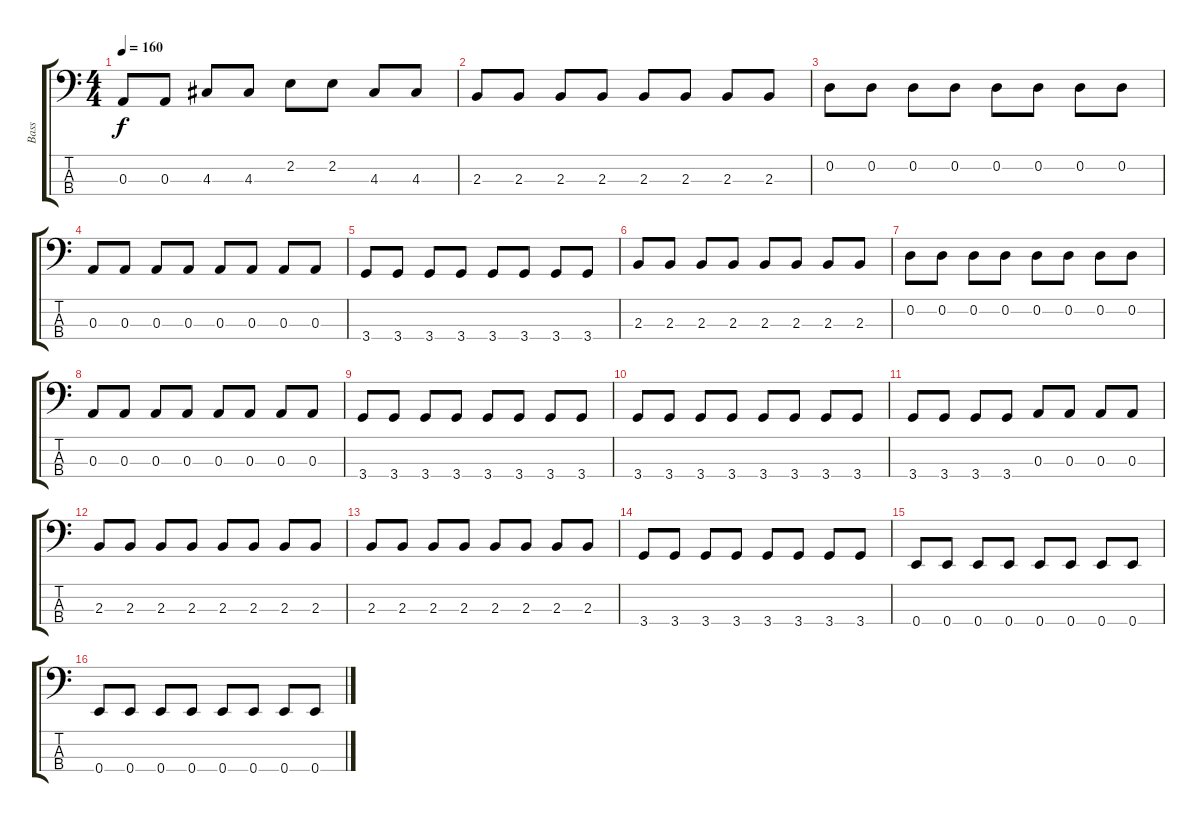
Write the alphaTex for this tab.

\track ("Bass                " "Bass      ") {instrument electricbassfinger}
\staff {score tabs}
\tuning (G2 D2 A1 E1) {hide}
\ts (4 4)
\tempo 160
\clef f4
\ks c
0.3.8{dy f} 0.3.8 4.3.8 4.3.8 2.2.8 2.2.8 4.3.8 4.3.8 |
2.3.8 2.3.8 2.3.8 2.3.8 2.3.8 2.3.8 2.3.8 2.3.8 |
0.2.8 0.2.8 0.2.8 0.2.8 0.2.8 0.2.8 0.2.8 0.2.8 |
0.3.8 0.3.8 0.3.8 0.3.8 0.3.8 0.3.8 0.3.8 0.3.8 |
3.4.8 3.4.8 3.4.8 3.4.8 3.4.8 3.4.8 3.4.8 3.4.8 |
2.3.8 2.3.8 2.3.8 2.3.8 2.3.8 2.3.8 2.3.8 2.3.8 |
0.2.8 0.2.8 0.2.8 0.2.8 0.2.8 0.2.8 0.2.8 0.2.8 |
0.3.8 0.3.8 0.3.8 0.3.8 0.3.8 0.3.8 0.3.8 0.3.8 |
3.4.8 3.4.8 3.4.8 3.4.8 3.4.8 3.4.8 3.4.8 3.4.8 |
3.4.8 3.4.8 3.4.8 3.4.8 3.4.8 3.4.8 3.4.8 3.4.8 |
3.4.8 3.4.8 3.4.8 3.4.8 0.3.8 0.3.8 0.3.8 0.3.8 |
2.3.8 2.3.8 2.3.8 2.3.8 2.3.8 2.3.8 2.3.8 2.3.8 |
2.3.8 2.3.8 2.3.8 2.3.8 2.3.8 2.3.8 2.3.8 2.3.8 |
3.4.8 3.4.8 3.4.8 3.4.8 3.4.8 3.4.8 3.4.8 3.4.8 |
0.4.8 0.4.8 0.4.8 0.4.8 0.4.8 0.4.8 0.4.8 0.4.8 |
0.4.8 0.4.8 0.4.8 0.4.8 0.4.8 0.4.8 0.4.8 0.4.8
